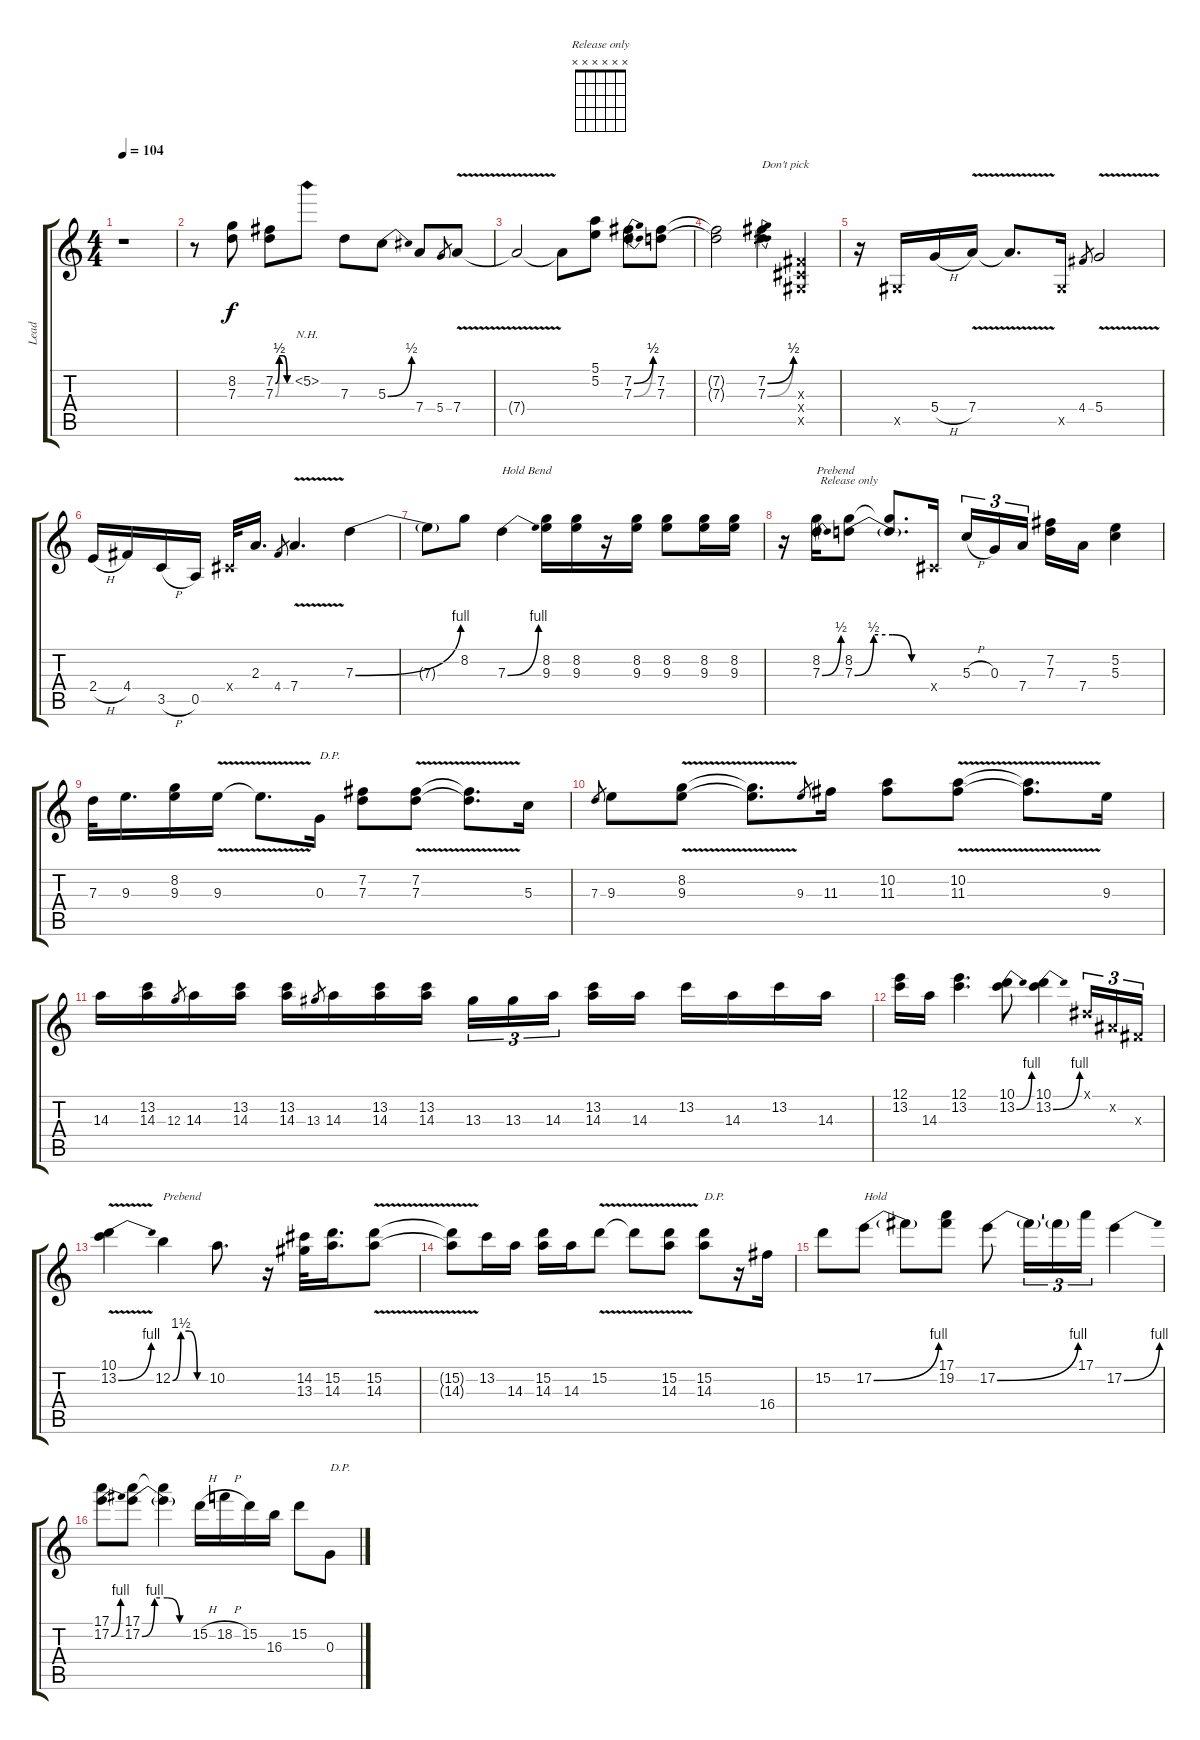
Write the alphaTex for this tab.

\track ("Lead" "Lead") {instrument distortionguitar}
\staff {score tabs}
\tuning (E4 B3 G3 D3 A2 E2) {hide}
\chord ("Release only" x x x x x x)
\ts (4 4)
\tempo 104
\clef g2
\ks c
r.1{dy f} |
r.8 (8.2 7.3).8 (7.2{be (custom 0 0 15 2 30 2 45 0 60 0)} 7.3{be (custom 0 0 15 2 30 2 45 0 60 0)}).8 5.2{nh}.8 7.3.8 5.3{be (bend 0 0 60 2)}.8 7.4.8 5.4.8{gr} 7.4{v}.8 |
7.4{t}.2 7.4{t}.8 (5.1 5.2).8 (7.2{be (bend 0 0 60 2)} 7.3{be (bend 0 0 60 2)}).8 (7.2 7.3).8 |
(7.2{t} 7.3{t}).2 (7.2{be (bend 0 0 60 2)} 7.3{be (bend 0 0 60 2)}).4{txt "Don't pick"} (-1.3{x} -1.4{x} -1.5{x}).4 |
r.16 -1.5{x}.16 5.4{h}.16 7.4{v}.16 7.4{t}.8{d} -1.5{x}.16 4.4.8{gr} 5.4{v}.2 |
2.4{h}.16 4.4.16 3.5{h}.16 0.5.16 -1.4{x}.32 2.3.16{d} 4.4.8{gr} 7.4{v}.4{d} 7.3{be (bend 0 0 60 4)}.4 |
7.3{t}.8 8.2.8 7.3{be (bend 0 0 60 4)}.4{txt "Hold Bend"} (8.2 9.3).16 (8.2 9.3).16 r.16 (8.2 9.3).16 (8.2 9.3).8 (8.2 9.3).16 (8.2 9.3).16 |
r.16 (8.2 7.3{be (bend 0 0 60 2)}).16{txt "Prebend"} (8.2 7.3{be (custom 0 0 15 2 30 2 45 0 60 0)}).8{ch "Release only"} (8.2{t} 7.3{t}).8{d} -1.4{x}.16 5.3{h}.16{tu (3 2)} 0.3.16{tu (3 2)} 7.4.16{tu (3 2)} (7.2 7.3).16 7.4.16 (5.2 5.3).4 |
7.3.32 9.3.16{d} (8.2 9.3).16 9.3{v}.16 9.3{t}.8{d} 0.3.16{txt "D.P."} (7.2 7.3).8 (7.2{v} 7.3{v}).8 (7.2{t} 7.3{t}).8{d} 5.3.16 |
7.3.8{gr} 9.3.8 (8.2{v} 9.3{v}).8 (8.2{t} 9.3{t}).8{d} 9.3.8{gr} 11.3.16 (10.2 11.3).8 (10.2{v} 11.3{v}).8 (10.2{t} 11.3{t}).8{d} 9.3.16 |
14.3.16 (13.2 14.3).16 12.3.8{gr} 14.3.16 (13.2 14.3).16 (13.2 14.3).16 13.3.8{gr} 14.3.16 (13.2 14.3).16 (13.2 14.3).16 13.3.16{tu (3 2)} 13.3.16{tu (3 2)} 14.3.16{tu (3 2)} (13.2 14.3).16 14.3.16 13.2.16 14.3.16 13.2.16 14.3.16 |
(12.1 13.2).16 14.3.16 (12.1 13.2).4{d} (10.1 13.2{be (bend 0 0 60 4)}).8 (10.1 13.2{be (bend 0 0 60 4)}).4 -1.1{x}.16{tu (3 2)} -1.2{x}.16{tu (3 2)} -1.3{x}.16{tu (3 2)} |
(10.1{v} 13.2{be (bend 0 0 60 4) v}).4 12.2{be (custom 0 0 15 6 30 6 45 0 60 0)}.4{txt "Prebend"} 10.2.8{d} r.16 (14.2 13.3).32 (15.2 14.3).16{d} (15.2{v} 14.3{v}).8 |
(15.2{t} 14.3{t}).8 13.2.16 14.3.16 (15.2 14.3).16 14.3.16 15.2{v}.8 15.2{t}.8 (15.2{v} 14.3{v}).8 (15.2 14.3).8{txt "D.P."} r.16 16.4.16 |
15.2.8 17.2{be (bend 0 0 60 4)}.8{txt "Hold"} 17.2{t}.8 (17.1 19.2).8 17.2{be (bend 0 0 60 4)}.8 17.2{t}.16{tu (3 2)} 17.2{t}.16{tu (3 2)} 17.1.16{tu (3 2)} 17.2{be (bend 0 0 60 4)}.4 |
(17.1 17.2{be (bend 0 0 60 4)}).8 (17.1 17.2{be (custom 0 0 15 4 30 4 45 0 60 0)}).8 (17.1{t} 17.2{t}).4 15.2{h}.16 18.2{h}.16 15.2.16 16.3.16 15.2.8 0.3.8{txt "D.P."}
